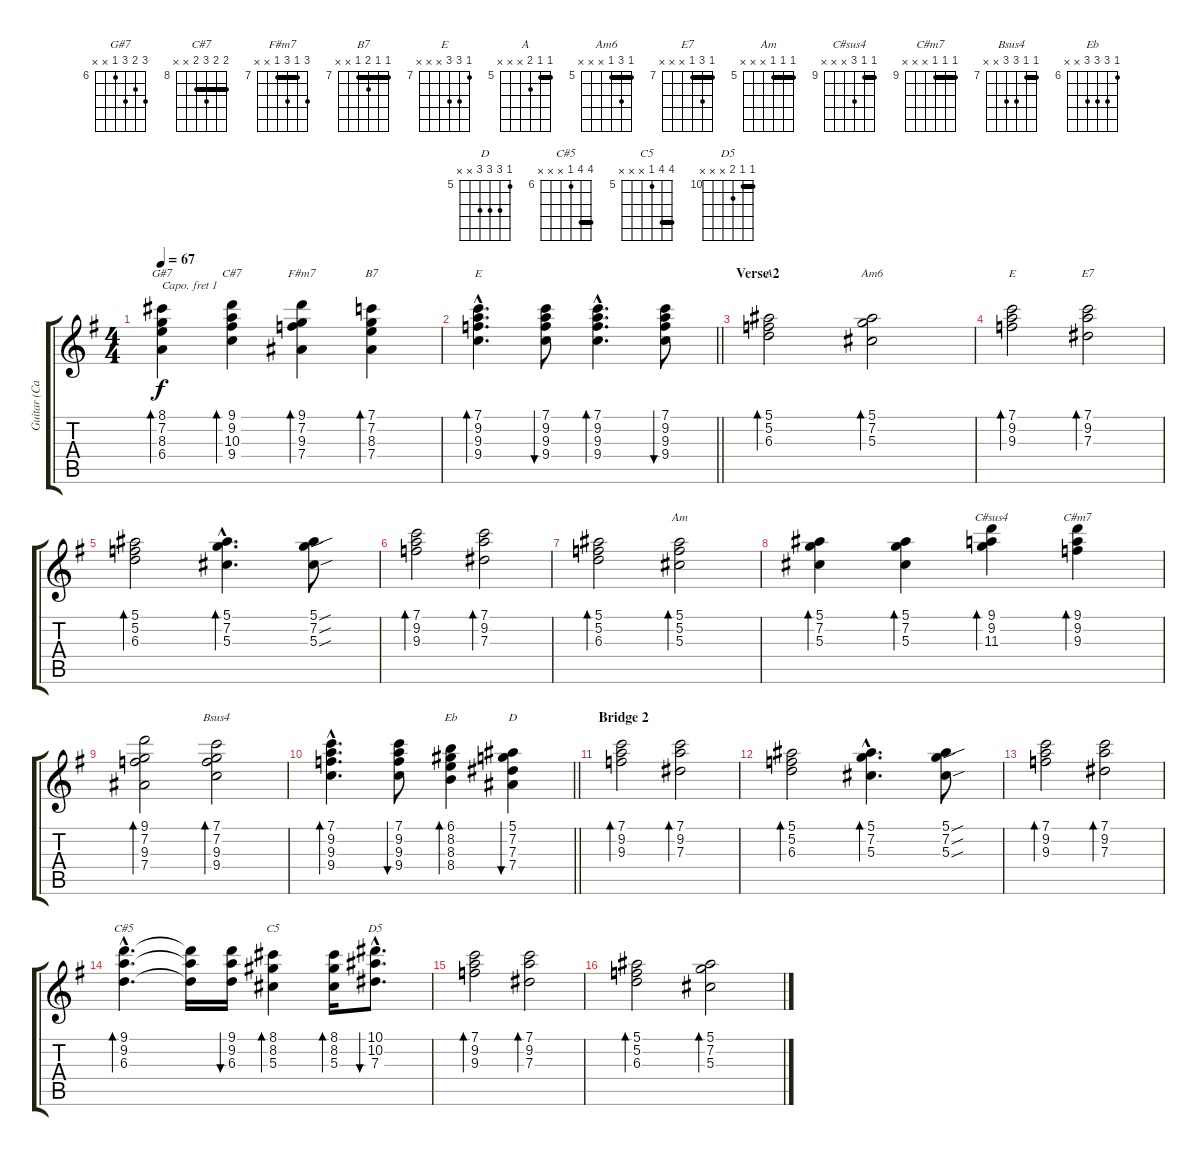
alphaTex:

\track ("Guitar (Capo I)" "Guitar (Ca") {instrument electricguitarjazz}
\staff {score tabs}
\capo 1
\tuning (E4 B3 G3 D3 A2 E2) {hide}
\chord ("G#7" 8 7 8 6 x x) {firstfret 6}
\chord ("C#7" 9 9 10 9 x x) {firstfret 8 barre 9}
\chord ("F#m7" 9 7 9 7 x x) {firstfret 7 barre 7}
\chord ("B7" 7 7 8 7 x x) {firstfret 7 barre 7}
\chord ("E" 7 9 9 9 x x) {firstfret 7}
\chord ("A" 5 5 6 x x x) {firstfret 5 barre 5}
\chord ("Am6" 5 7 5 x x x) {firstfret 5 barre 5}
\chord ("E" 7 9 9 x x x) {firstfret 7}
\chord ("E7" 7 9 7 x x x) {firstfret 7 barre 7}
\chord ("Am" 5 5 5 x x x) {firstfret 5 barre 5}
\chord ("C#sus4" 9 9 11 x x x) {firstfret 9 barre 9}
\chord ("C#m7" 9 9 9 x x x) {firstfret 9 barre 9}
\chord ("Bsus4" 7 7 9 9 x x) {firstfret 7 barre 7}
\chord ("Eb" 6 8 8 8 x x) {firstfret 6}
\chord ("D" 5 7 7 7 x x) {firstfret 5}
\chord ("C#5" 9 9 6 x x x) {firstfret 6 barre 9}
\chord ("C5" 8 8 5 x x x) {firstfret 5 barre 8}
\chord ("D5" 10 10 11 x x x) {firstfret 10 barre 10}
\ts (4 4)
\tempo 67
\clef g2
\ks g
(8.1 7.2 8.3 6.4).4{bd 60 ch "G#7" dy f} (9.1 9.2 10.3 9.4).4{bd 60 ch "C#7"} (9.1 7.2 9.3 7.4).4{bd 60 ch "F#m7"} (7.1 7.2 8.3 7.4).4{bd 60 ch "B7"} |
\barLineRight lightlight
(7.1{hac} 9.2{hac} 9.3{hac} 9.4{hac}).4{d bd 60 ch "E"} (7.1 9.2 9.3 9.4).8{bu 60} (7.1{hac} 9.2{hac} 9.3{hac} 9.4{hac}).4{d bd 60} (7.1 9.2 9.3 9.4).8{bu 60} |
\section ("" "Verse 2")
(5.1 5.2 6.3).2{bd 60 ch "A"} (5.1 7.2 5.3).2{bd 60 ch "Am6"} |
(7.1 9.2 9.3).2{bd 60 ch "E"} (7.1 9.2 7.3).2{bd 60 ch "E7"} |
(5.1 5.2 6.3).2{bd 60} (5.1{hac} 7.2{hac} 5.3{hac}).4{d bd 60} (5.1{sou} 7.2{sou} 5.3{sou}).8 |
(7.1 9.2 9.3).2{bd 60} (7.1 9.2 7.3).2{bd 60} |
(5.1 5.2 6.3).2{bd 60} (5.1 5.2 5.3).2{bd 60 ch "Am"} |
(5.1 7.2 5.3).4{bd 60} (5.1 7.2 5.3).4{bd 60} (9.1 9.2 11.3).4{bd 60 ch "C#sus4"} (9.1 9.2 9.3).4{bd 60 ch "C#m7"} |
(9.1 7.2 9.3 7.4).2{bd 60} (7.1 7.2 9.3 9.4).2{bd 60 ch "Bsus4"} |
\barLineRight lightlight
(7.1{hac} 9.2{hac} 9.3{hac} 9.4{hac}).4{d bd 60} (7.1 9.2 9.3 9.4).8{bu 60} (6.1 8.2 8.3 8.4).4{bd 60 ch "Eb"} (5.1 7.2 7.3 7.4).4{bu 60 ch "D"} |
\section ("" "Bridge 2")
(7.1 9.2 9.3).2{bd 60} (7.1 9.2 7.3).2{bd 60} |
(5.1 5.2 6.3).2{bd 60} (5.1{hac} 7.2{hac} 5.3{hac}).4{d bd 60} (5.1{sou} 7.2{sou} 5.3{sou}).8 |
(7.1 9.2 9.3).2{bd 60} (7.1 9.2 7.3).2{bd 60} |
(9.1{hac} 9.2{hac} 6.3{hac}).4{d bd 60 ch "C#5"} (9.1{t} 9.2{t} 6.3{t}).16 (9.1 9.2 6.3).16{bu 60} (8.1 8.2 5.3).4{bd 60 ch "C5"} (8.1 8.2 5.3).16{bd 480} (10.1{hac} 10.2{hac} 7.3{hac}).8{d bu 60 ch "D5"} |
(7.1 9.2 9.3).2{bd 60} (7.1 9.2 7.3).2{bd 60} |
(5.1 5.2 6.3).2{bd 60} (5.1 7.2 5.3).2{bd 60}
